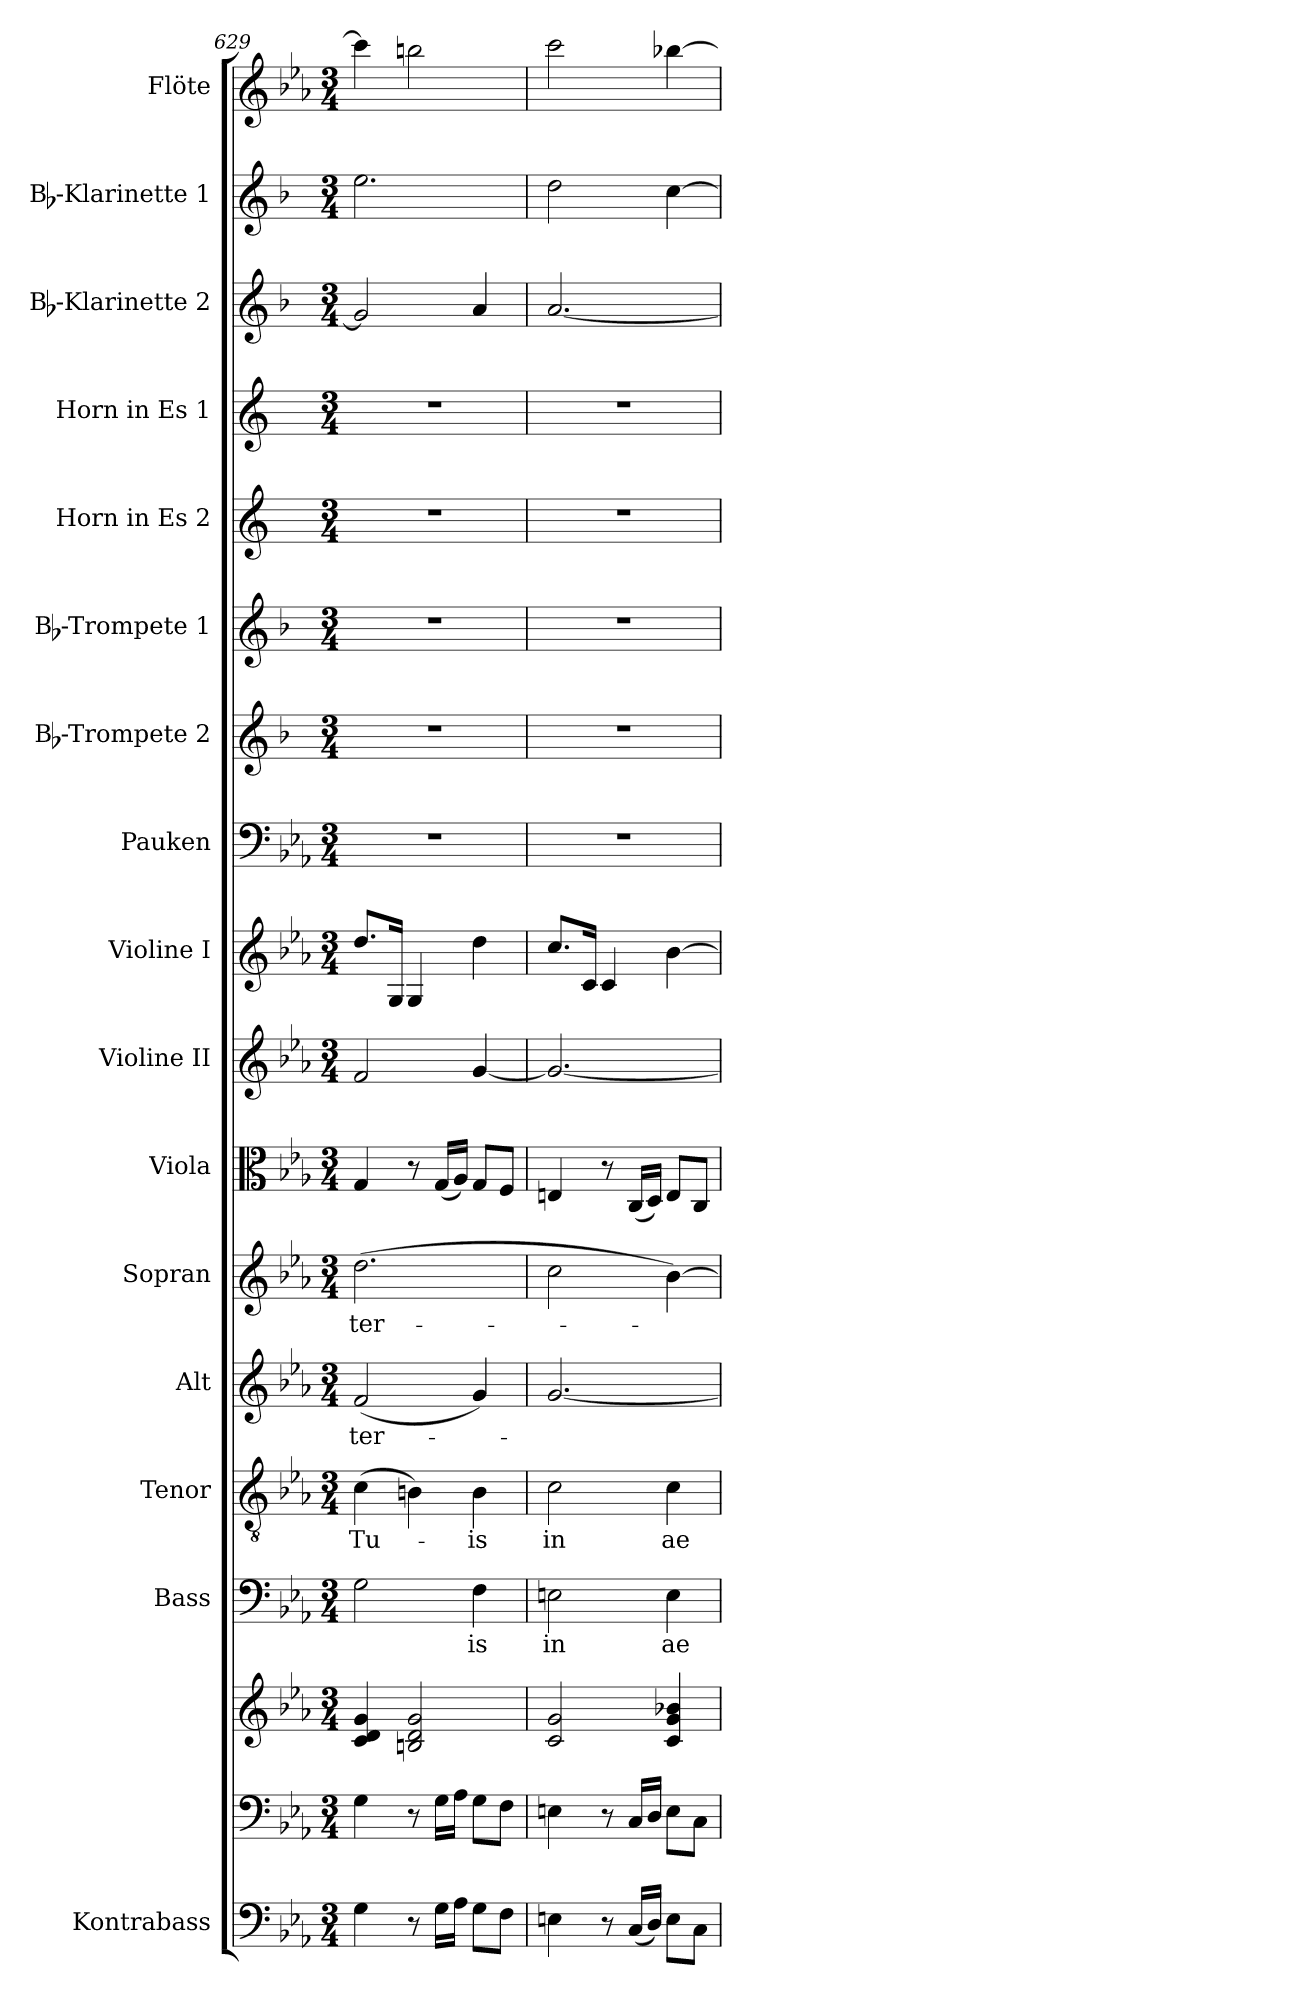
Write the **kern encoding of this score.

**kern	**kern	**kern	**kern	**text	**kern	**text	**kern	**text	**kern	**text	**kern	**kern	**kern	**kern	**kern	**kern	**kern	**kern	**kern	**kern	**kern
*part17	*part16	*part16	*part15	*part15	*part14	*part14	*part13	*part13	*part12	*part12	*part11	*part10	*part9	*part8	*part7	*part6	*part5	*part4	*part3	*part2	*part1
*staff18	*staff17	*staff16	*staff15	*staff15	*staff14	*staff14	*staff13	*staff13	*staff12	*staff12	*staff11	*staff10	*staff9	*staff8	*staff7	*staff6	*staff5	*staff4	*staff3	*staff2	*staff1
*I"Kontrabass	*	*	*I"Bass	*	*I"Tenor	*	*I"Alt	*	*I"Sopran	*	*I"Viola	*I"Violine II	*I"Violine I	*I"Pauken	*I"Bb-Trompete 2	*I"Bb-Trompete 1	*I"Horn in Es 2	*I"Horn in Es 1	*I"Bb-Klarinette 2	*I"Bb-Klarinette 1	*I"Flöte
*I'Kb.	*	*	*I'B.	*	*I'T.	*	*I'A.	*	*I'S.	*	*I'Vla.	*I'Vl. II	*I'Vl. I	*I'Pk.	*I'Bb Trp. 2	*I'Bb Trp. 1	*	*	*I'Bb Kl. 2	*I'Bb Kl. 1	*I'Fl.
*clefF4	*clefF4	*clefG2	*clefF4	*	*clefGv2	*	*clefG2	*	*clefG2	*	*clefC3	*clefG2	*clefG2	*clefF4	*clefG2	*clefG2	*clefG2	*clefG2	*clefG2	*clefG2	*clefG2
*ITrd7c12	*	*	*	*	*	*	*	*	*	*	*	*	*	*	*ITrd1c2	*ITrd1c2	*ITrd5c9	*ITrd5c9	*ITrd1c2	*ITrd1c2	*
*k[b-e-a-]	*k[b-e-a-]	*k[b-e-a-]	*k[b-e-a-]	*	*k[b-e-a-]	*	*k[b-e-a-]	*	*k[b-e-a-]	*	*k[b-e-a-]	*k[b-e-a-]	*k[b-e-a-]	*k[b-e-a-]	*k[b-e-a-]	*k[b-e-a-]	*k[b-e-a-]	*k[b-e-a-]	*k[b-e-a-]	*k[b-e-a-]	*k[b-e-a-]
*E-:	*E-:	*E-:	*E-:	*	*E-:	*	*E-:	*	*E-:	*	*E-:	*E-:	*E-:	*E-:	*E-:	*E-:	*E-:	*E-:	*E-:	*E-:	*E-:
*M3/4	*M3/4	*M3/4	*M3/4	*	*M3/4	*	*M3/4	*	*M3/4	*	*M3/4	*M3/4	*M3/4	*M3/4	*M3/4	*M3/4	*M3/4	*M3/4	*M3/4	*M3/4	*M3/4
=629	=629	=629	=629	=629	=629	=629	=629	=629	=629	=629	=629	=629	=629	=629	=629	=629	=629	=629	=629	=629	=629
!	!	!	!	!	!	!LO:LY:b	!	!LO:LY:b	!	!LO:LY:b	!	!	!	!	!	!	!	!	!	!	!
4GG\	4G\	4c/ 4d/ 4g/	2G\	.	(>4c\	Tu-	(<2f/	-ter-	(>2.dd\	-ter-	4G/	2f/	8.dd/L	2.r	2.r	2.r	2.r	2.r	2f/]	2.dd\	4ccc\]
.	.	.	.	.	.	.	.	.	.	.	.	.	16G/Jk	.	.	.	.	.	.	.	.
8r	8r	2Bn/ 2d/ 2g/	.	.	4Bn\)	.	.	.	.	.	8r	.	4G/	.	.	.	.	.	.	.	2bbn\
16GG\LL	16G\LL	.	.	.	.	.	.	.	.	.	(<16G/LL	.	.	.	.	.	.	.	.	.	.
16AA-\JJ	16A-\JJ	.	.	.	.	.	.	.	.	.	16A-/JJ)	.	.	.	.	.	.	.	.	.	.
!	!	!	!	!LO:LY:b	!	!LO:LY:b	!	!	!	!	!	!	!	!	!	!	!	!	!	!	!
8GG\L	8G\L	.	4F\	-is	4B\	-is	4g/)	.	.	.	8G/L	[4g/	4dd\	.	.	.	.	.	4g/	.	.
8FF\J	8F\J	.	.	.	.	.	.	.	.	.	8F/J	.	.	.	.	.	.	.	.	.	.
=630	=630	=630	=630	=630	=630	=630	=630	=630	=630	=630	=630	=630	=630	=630	=630	=630	=630	=630	=630	=630	=630
!	!	!	!	!LO:LY:b	!	!LO:LY:b	!	!	!	!	!	!	!	!	!	!	!	!	!	!	!
4EEn\	4En\	2c/ 2g/	2En\	in	2c\	in	[2.g/	.	2cc\	.	4En/	2.g/_	8.cc/L	2.r	2.r	2.r	2.r	2.r	[2.g/	2cc\	2ccc\
.	.	.	.	.	.	.	.	.	.	.	.	.	16c/Jk	.	.	.	.	.	.	.	.
8r	8r	.	.	.	.	.	.	.	.	.	8r	.	4c/	.	.	.	.	.	.	.	.
(<16CC/LL	16C/LL	.	.	.	.	.	.	.	.	.	(<16C/LL	.	.	.	.	.	.	.	.	.	.
16DD/JJ)	16D/JJ	.	.	.	.	.	.	.	.	.	16D/JJ)	.	.	.	.	.	.	.	.	.	.
!	!	!	!	!LO:LY:b	!	!LO:LY:b	!	!	!	!	!	!	!	!	!	!	!	!	!	!	!
8EE\L	8E\L	4c/ 4g/ 4b-X/	4E\	ae-	4c\	ae-	.	.	[4b-\)	.	8E/L	.	[4b-\	.	.	.	.	.	.	[4b-\	[4bb-X\
8CC\J	8C\J	.	.	.	.	.	.	.	.	.	8C/J	.	.	.	.	.	.	.	.	.	.
=	=	=	=	=	=	=	=	=	=	=	=	=	=	=	=	=	=	=	=	=	=
*-	*-	*-	*-	*-	*-	*-	*-	*-	*-	*-	*-	*-	*-	*-	*-	*-	*-	*-	*-	*-	*-
